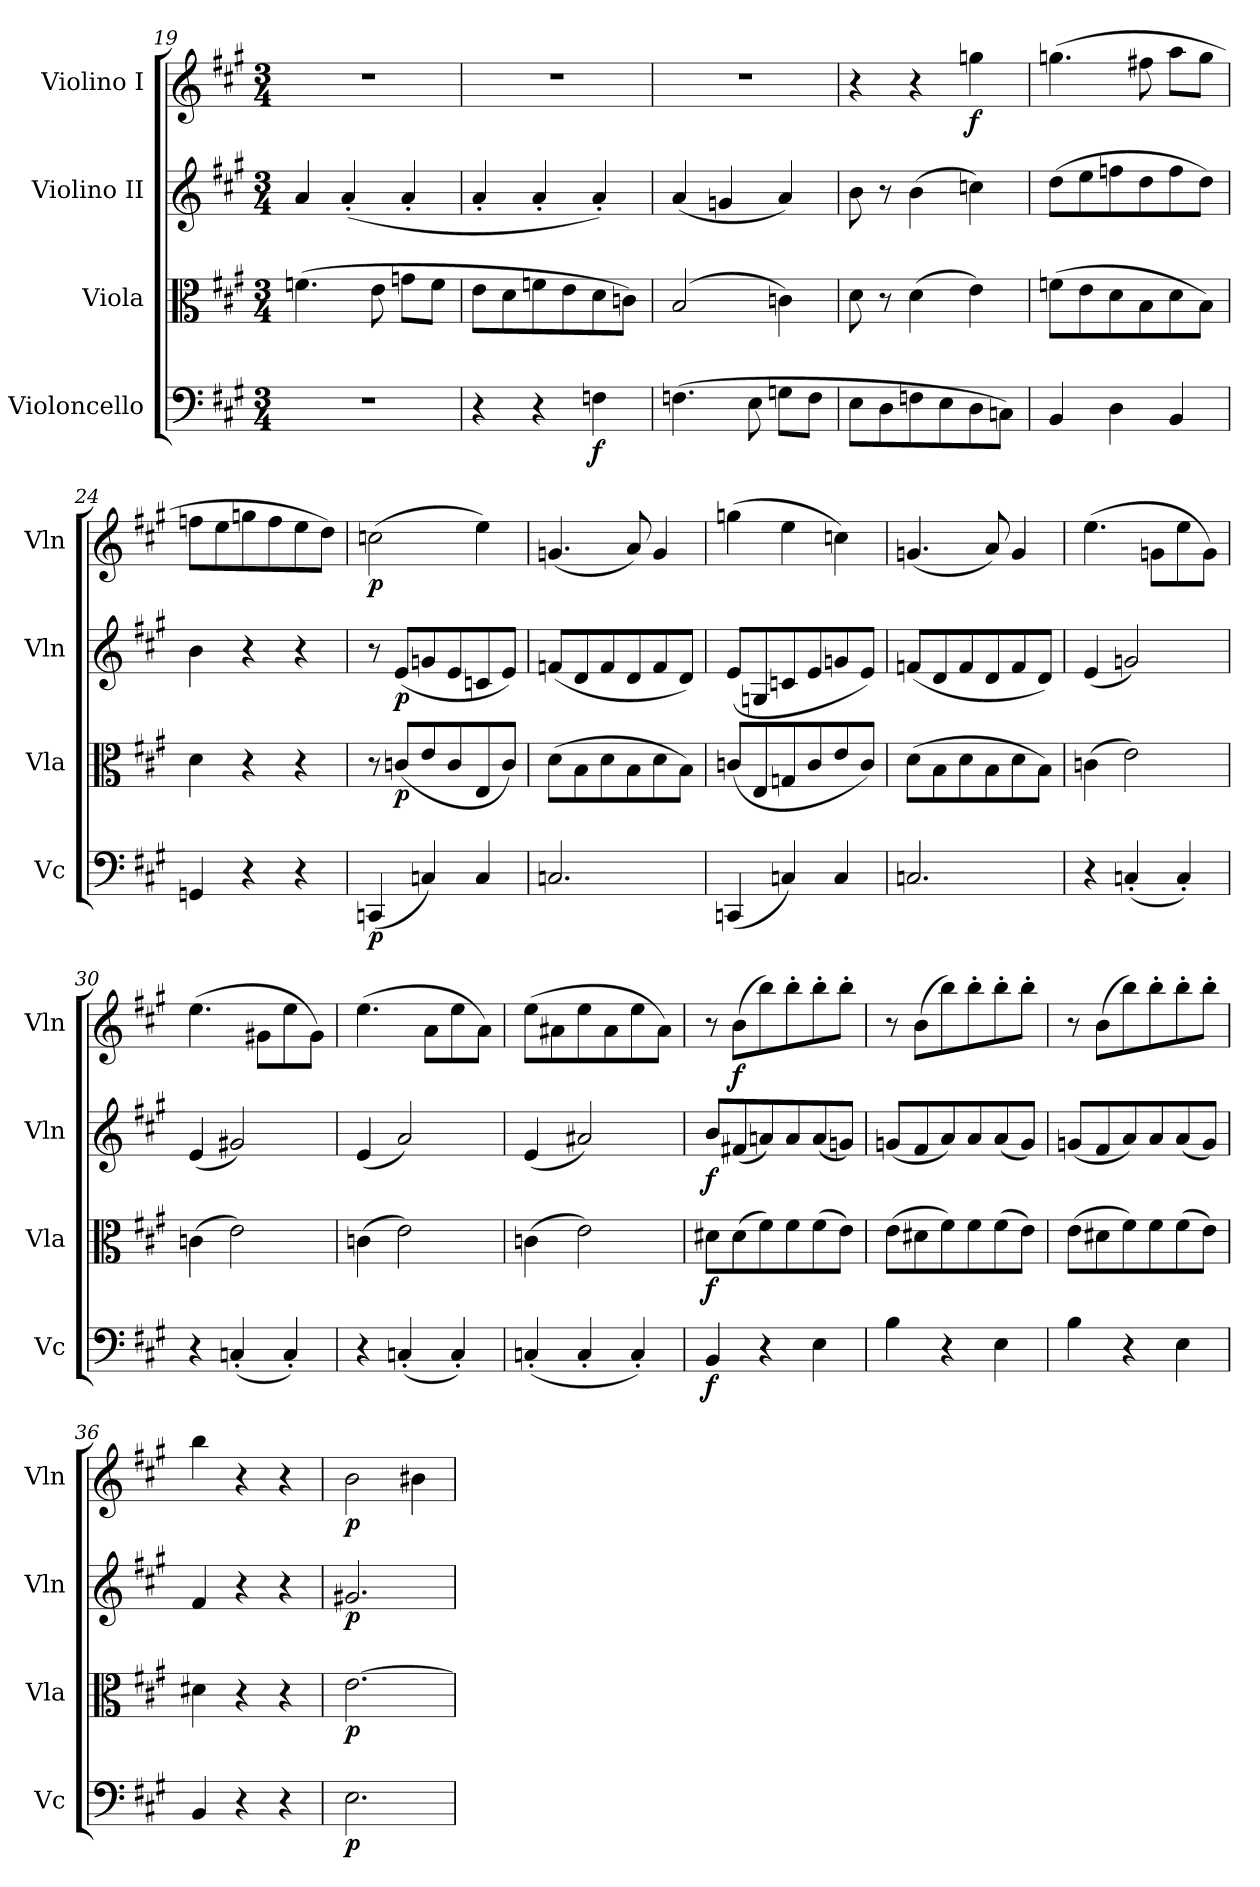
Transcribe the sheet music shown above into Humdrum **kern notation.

**kern	**dynam	**kern	**dynam	**kern	**dynam	**kern	**dynam
*part4	*part4	*part3	*part3	*part2	*part2	*part1	*part1
*staff4	*staff4	*staff3	*staff3	*staff2	*staff2	*staff1	*staff1
*I"Violoncello	*	*I"Viola	*	*I"Violino II	*	*I"Violino I	*
*I'Vc	*	*I'Vla	*	*I'Vln	*	*I'Vln	*
*clefF4	*	*clefC3	*	*clefG2	*	*clefG2	*
*k[f#c#g#]	*	*k[f#c#g#]	*	*k[f#c#g#]	*	*k[f#c#g#]	*
*A:	*	*A:	*	*A:	*	*A:	*
*M3/4	*	*M3/4	*	*M3/4	*	*M3/4	*
=19	=19	=19	=19	=19	=19	=19	=19
2.r	.	(4.fn	.	4a	.	2.r	.
.	.	.	.	(4a'	.	.	.
.	.	8e	.	.	.	.	.
.	.	8gnL	.	4a'	.	.	.
.	.	8fJ	.	.	.	.	.
=20	=20	=20	=20	=20	=20	=20	=20
4r	.	8eL	.	4a'	.	2.r	.
.	.	8d	.	.	.	.	.
4r	.	8fn	.	4a'	.	.	.
.	.	8e	.	.	.	.	.
4Fn	f	8d	.	4a')	.	.	.
.	.	8cnJ)	.	.	.	.	.
=21	=21	=21	=21	=21	=21	=21	=21
(4.Fn	.	(2B	.	(4a	.	2.r	.
.	.	.	.	4gn	.	.	.
8E	.	.	.	.	.	.	.
8GnL	.	4cn)	.	4a)	.	.	.
8FJ	.	.	.	.	.	.	.
=22	=22	=22	=22	=22	=22	=22	=22
8EL	.	8d	.	8b	.	4r	.
8D	.	8r	.	8r	.	.	.
8Fn	.	(4d	.	(4b	.	4r	.
8E	.	.	.	.	.	.	.
8D	.	4e)	.	4ccn)	.	4ggn	f
8CnJ)	.	.	.	.	.	.	.
=23	=23	=23	=23	=23	=23	=23	=23
4BB	.	(8fnL	.	(8ddL	.	(4.ggn	.
.	.	8e	.	8ee	.	.	.
4D	.	8d	.	8ffn	.	.	.
.	.	8B	.	8dd	.	8ff#X	.
4BB	.	8d	.	8ff	.	8aaL	.
.	.	8BJ)	.	8ddJ)	.	8ggJ	.
!!LO:LB:g=z
=24	=24	=24	=24	=24	=24	=24	=24
4GGn	.	4d	.	4b	.	8ffnL	.
.	.	.	.	.	.	8ee	.
4r	.	4r	.	4r	.	8ggn	.
.	.	.	.	.	.	8ff	.
4r	.	4r	.	4r	.	8ee	.
.	.	.	.	.	.	8ddJ)	.
=25	=25	=25	=25	=25	=25	=25	=25
(4CCn	p	8r	.	8r	.	(2ccn	p
.	.	(8cnL	p	(8eL	p	.	.
4Cn)	.	8e	.	8gn	.	.	.
.	.	8c	.	8e	.	.	.
4C	.	8E	.	8cn	.	4ee)	.
.	.	8cJ)	.	8eJ)	.	.	.
=26	=26	=26	=26	=26	=26	=26	=26
2.Cn	.	(8dL	.	(8fnL	.	(4.gn	.
.	.	8B	.	8d	.	.	.
.	.	8d	.	8f	.	.	.
.	.	8B	.	8d	.	8a)	.
.	.	8d	.	8f	.	4g	.
.	.	8BJ)	.	8dJ)	.	.	.
=27	=27	=27	=27	=27	=27	=27	=27
(4CCn	.	(8cnL	.	(8eL	.	(4ggn	.
.	.	8E	.	8Gn	.	.	.
4Cn)	.	8Gn	.	8cn	.	4ee	.
.	.	8c	.	8e	.	.	.
4C	.	8e	.	8gn	.	4ccn)	.
.	.	8cJ)	.	8eJ)	.	.	.
=28	=28	=28	=28	=28	=28	=28	=28
2.Cn	.	(8dL	.	(8fnL	.	(4.gn	.
.	.	8B	.	8d	.	.	.
.	.	8d	.	8f	.	.	.
.	.	8B	.	8d	.	8a)	.
.	.	8d	.	8f	.	4g	.
.	.	8BJ)	.	8dJ)	.	.	.
=29	=29	=29	=29	=29	=29	=29	=29
4r	.	(4cn	.	(4e	.	(4.ee	.
(4Cn'	.	2e)	.	2gn)	.	.	.
.	.	.	.	.	.	8gn\L	.
4C')	.	.	.	.	.	8ee\	.
.	.	.	.	.	.	8g\J)	.
=30	=30	=30	=30	=30	=30	=30	=30
4r	.	(4cn	cre	(4e	cre	(4.ee	cre
(4Cn'	cre	2e)	.	2g#X)	.	.	.
.	.	.	.	.	.	8g#X\L	.
4C')	.	.	.	.	.	8ee\	.
.	.	.	.	.	.	8g#\J)	.
!!LO:PB:g=z
=31	=31	=31	=31	=31	=31	=31	=31
*	*	*	*	*	*	*^	*
4r	.	(4cn	.	(4e	.	(4.ee	4ryy	.
(4Cn'	scen	2e)	scen	2a)	scen	.	2ryy	scen
.	.	.	.	.	.	8aL	.	.
4C')	.	.	.	.	.	8ee	.	.
.	.	.	.	.	.	8aJ)	.	.
*	*	*	*	*	*	*v	*v	*
=32	=32	=32	=32	=32	=32	=32	=32
(4Cn'	do	(4cn	do	(4e	do	(8eeL	.
.	.	.	.	.	.	8a#X	.
4C'	.	2e)	.	2a#X)	.	8ee	do
.	.	.	.	.	.	8a#	.
4C')	.	.	.	.	.	8ee	.
.	.	.	.	.	.	8a#J)	.
=33	=33	=33	=33	=33	=33	=33	=33
4BB	f	8d#XL	f	8bL	f	8r	.
.	.	(8d#	.	(8f#X	.	(8bL	f
4r	.	8f#)	.	8an)	.	8bb)	.
.	.	8f#	.	8a	.	8bb'	.
4E	.	(8f#	.	(8a	.	8bb'	.
.	.	8eJ)	.	8gnJ)	.	8bb'J	.
=34	=34	=34	=34	=34	=34	=34	=34
4B	.	(8eL	.	(8gnL	.	8r	.
.	.	8d#X	.	8f#	.	(8bL	.
4r	.	8f#)	.	8a)	.	8bb)	.
.	.	8f#	.	8a	.	8bb'	.
4E	.	(8f#	.	(8a	.	8bb'	.
.	.	8eJ)	.	8gJ)	.	8bb'J	.
=35	=35	=35	=35	=35	=35	=35	=35
4B	.	(8eL	.	(8gnL	.	8r	.
.	.	8d#X	.	8f#	.	(8bL	.
4r	.	8f#)	.	8a)	.	8bb)	.
.	.	8f#	.	8a	.	8bb'	.
4E	.	(8f#	.	(8a	.	8bb'	.
.	.	8eJ)	.	8gJ)	.	8bb'J	.
=36	=36	=36	=36	=36	=36	=36	=36
4BB	.	4d#X	.	4f#	.	4bb	.
4r	.	4r	.	4r	.	4r	.
4r	.	4r	.	4r	.	4r	.
=37	=37	=37	=37	=37	=37	=37	=37
2.E	p	[2.e	p	2.g#X	p	2b	p
.	.	.	.	.	.	4b#X	.
=	=	=	=	=	=	=	=
*-	*-	*-	*-	*-	*-	*-	*-
